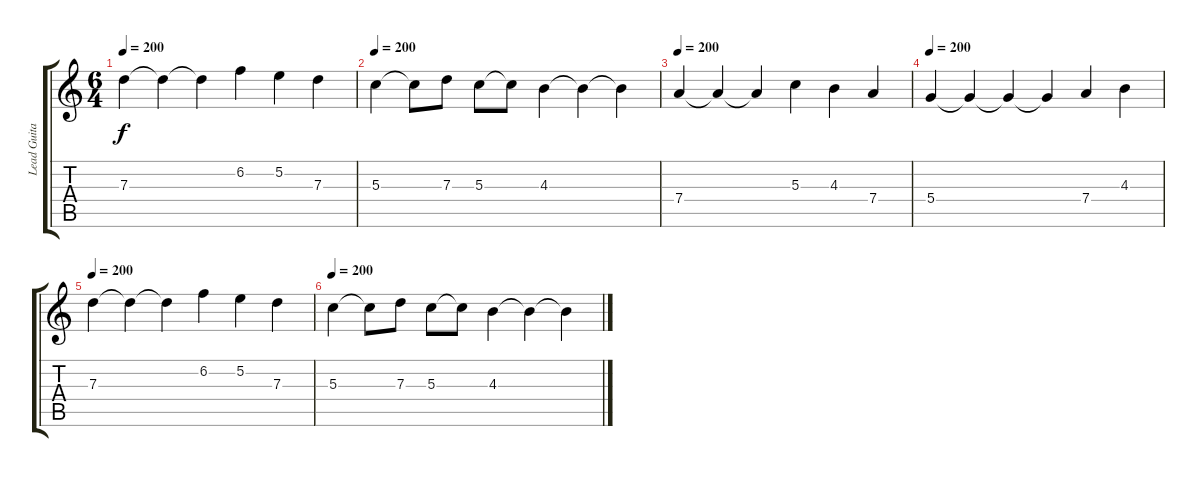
\track ("Lead Guitar" "Lead Guita") {instrument distortionguitar}
\staff {score tabs}
\tuning (E4 B3 G3 D3 A2 E2) {hide}
\ts (6 4)
\tempo 200
\clef g2
\ks c
7.3.4{dy f} 7.3{t}.4 7.3{t}.4 6.2.4 5.2.4 7.3.4 |
\tempo 200
5.3.4 5.3{t}.8 7.3.8 5.3.8 5.3{t}.8 4.3.4 4.3{t}.4 4.3{t}.4 |
\tempo 200
7.4.4{volume 0} 7.4{t}.4 7.4{t}.4 5.3.4 4.3.4 7.4.4 |
\tempo 200
5.4.4 5.4{t}.4 5.4{t}.4 5.4{t}.4 7.4.4 4.3.4 |
\tempo 200
7.3.4 7.3{t}.4 7.3{t}.4 6.2.4 5.2.4 7.3.4 |
\tempo 200
5.3.4 5.3{t}.8 7.3.8 5.3.8 5.3{t}.8 4.3.4 4.3{t}.4 4.3{t}.4
